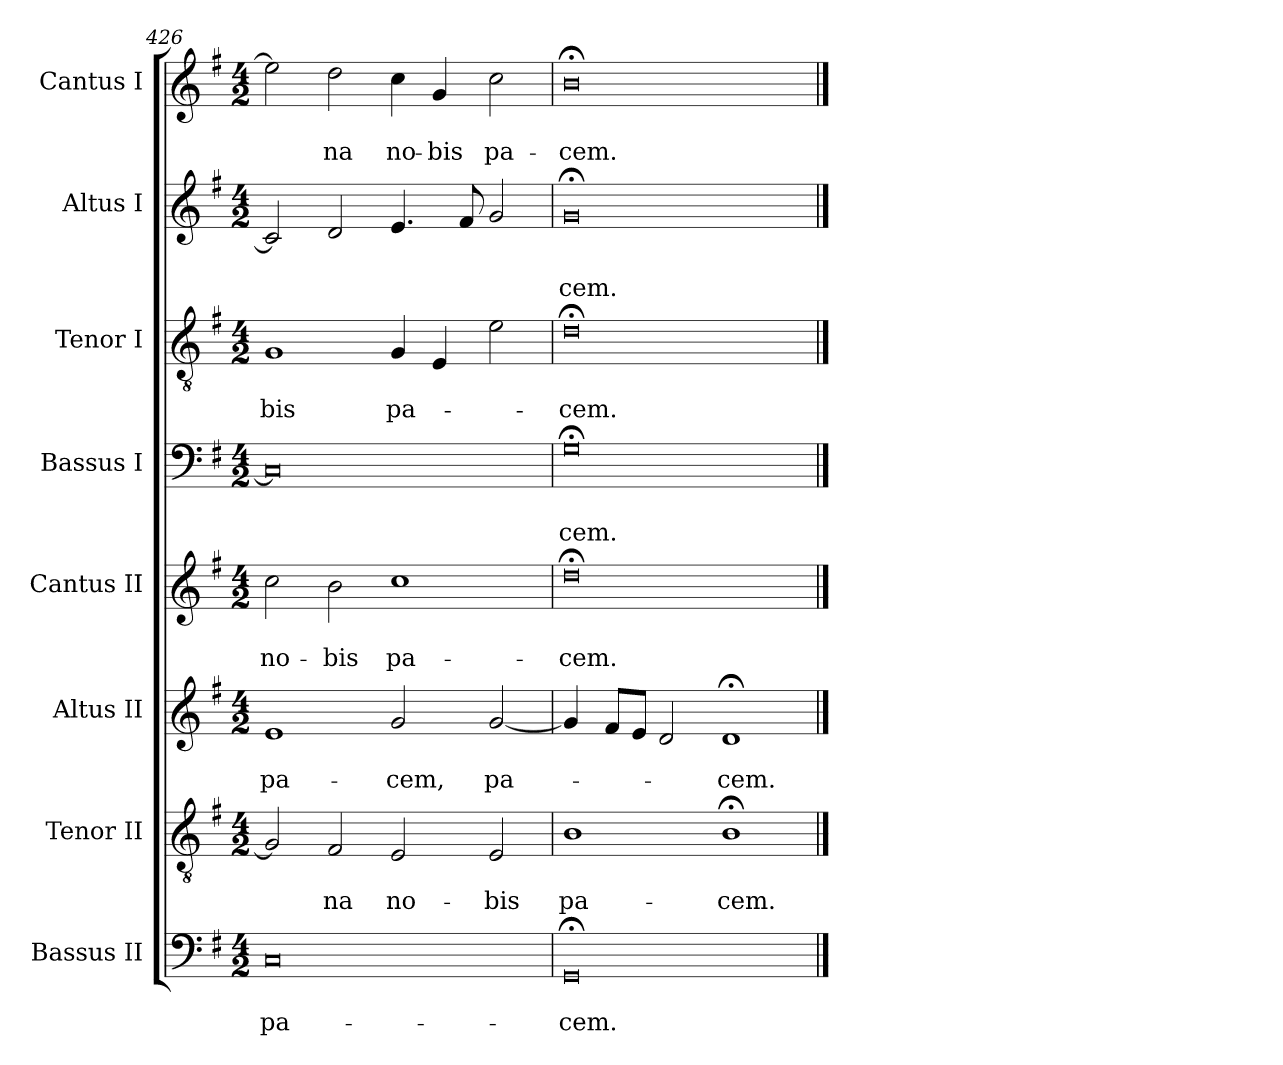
**kern	**text	**text	**kern	**text	**text	**kern	**text	**text	**kern	**text	**text	**kern	**text	**text	**kern	**text	**text	**kern	**text	**text	**kern	**text	**text
*part8	*part8	*part8	*part7	*part7	*part7	*part6	*part6	*part6	*part5	*part5	*part5	*part4	*part4	*part4	*part3	*part3	*part3	*part2	*part2	*part2	*part1	*part1	*part1
*staff8	*staff8	*staff8	*staff7	*staff7	*staff7	*staff6	*staff6	*staff6	*staff5	*staff5	*staff5	*staff4	*staff4	*staff4	*staff3	*staff3	*staff3	*staff2	*staff2	*staff2	*staff1	*staff1	*staff1
*I"Bassus II	*	*	*I"Tenor II	*	*	*I"Altus II	*	*	*I"Cantus II	*	*	*I"Bassus I	*	*	*I"Tenor I	*	*	*I"Altus I	*	*	*I"Cantus I	*	*
*I'B II	*	*	*I'T II	*	*	*I'A II	*	*	*I'C II	*	*	*I'B I	*	*	*I'T I	*	*	*I'A I	*	*	*I'C I	*	*
*clefF4	*	*	*clefGv2	*	*	*clefG2	*	*	*clefG2	*	*	*clefF4	*	*	*clefGv2	*	*	*clefG2	*	*	*clefG2	*	*
*k[f#]	*	*	*k[f#]	*	*	*k[f#]	*	*	*k[f#]	*	*	*k[f#]	*	*	*k[f#]	*	*	*k[f#]	*	*	*k[f#]	*	*
*G:	*	*	*G:	*	*	*G:	*	*	*G:	*	*	*G:	*	*	*G:	*	*	*G:	*	*	*G:	*	*
*M4/2	*	*	*M4/2	*	*	*M4/2	*	*	*M4/2	*	*	*M4/2	*	*	*M4/2	*	*	*M4/2	*	*	*M4/2	*	*
=426	=426	=426	=426	=426	=426	=426	=426	=426	=426	=426	=426	=426	=426	=426	=426	=426	=426	=426	=426	=426	=426	=426	=426
!	!	!LO:LY:b	!	!	!	!	!	!	!	!	!	!	!	!	!	!	!	!	!	!	!	!	!
!	!	!	!	!	!	!	!	!LO:LY:b	!	!	!	!	!	!	!	!	!	!	!	!	!	!	!
!	!	!	!	!	!	!	!	!	!	!	!LO:LY:b	!	!	!	!	!	!	!	!	!	!	!	!
!	!	!	!	!	!	!	!	!	!	!	!	!	!	!	!	!	!LO:LY:b	!	!	!	!	!	!
0C	.	pa-	2G/]	.	.	1e	.	pa-	2cc\	.	no-	0C]	.	.	1G	.	-bis	2c/]	.	.	2ee\]	.	.
!	!	!	!	!	!LO:LY:b	!	!	!	!	!	!	!	!	!	!	!	!	!	!	!	!	!	!
!	!	!	!	!	!	!	!	!	!	!	!LO:LY:b	!	!	!	!	!	!	!	!	!	!	!	!
!	!	!	!	!	!	!	!	!	!	!	!	!	!	!	!	!	!	!	!	!	!	!	!LO:LY:b
.	.	.	2F#/	.	-na	.	.	.	2b\	.	-bis	.	.	.	.	.	.	2d/	.	.	2dd\	.	-na
!	!	!	!	!	!LO:LY:b	!	!	!	!	!	!	!	!	!	!	!	!	!	!	!	!	!	!
!	!	!	!	!	!	!	!	!LO:LY:b	!	!	!	!	!	!	!	!	!	!	!	!	!	!	!
!	!	!	!	!	!	!	!	!	!	!	!LO:LY:b	!	!	!	!	!	!	!	!	!	!	!	!
!	!	!	!	!	!	!	!	!	!	!	!	!	!	!	!	!	!LO:LY:b	!	!	!	!	!	!
!	!	!	!	!	!	!	!	!	!	!	!	!	!	!	!	!	!	!	!	!	!	!	!LO:LY:b
.	.	.	2E/	.	no-	2g/	.	-cem,	1cc	.	pa-	.	.	.	4G/	.	pa-	4.e/	.	.	4cc\	.	no-
!	!	!	!	!	!	!	!	!	!	!	!	!	!	!	!	!	!	!	!	!	!	!	!LO:LY:b
.	.	.	.	.	.	.	.	.	.	.	.	.	.	.	4E/	.	.	.	.	.	4g/	.	-bis
.	.	.	.	.	.	.	.	.	.	.	.	.	.	.	.	.	.	8f#/	.	.	.	.	.
!	!	!	!	!	!LO:LY:b	!	!	!	!	!	!	!	!	!	!	!	!	!	!	!	!	!	!
!	!	!	!	!	!	!	!	!LO:LY:b	!	!	!	!	!	!	!	!	!	!	!	!	!	!	!
!	!	!	!	!	!	!	!	!	!	!	!	!	!	!	!	!	!	!	!	!	!	!	!LO:LY:b
.	.	.	2E/	.	-bis	[2g/	.	pa-	.	.	.	.	.	.	2e\	.	.	2g/	.	.	2cc\	.	pa-
=427	=427	=427	=427	=427	=427	=427	=427	=427	=427	=427	=427	=427	=427	=427	=427	=427	=427	=427	=427	=427	=427	=427	=427
!	!	!LO:LY:b	!	!	!	!	!	!	!	!	!	!	!	!	!	!	!	!	!	!	!	!	!
!	!	!	!	!	!LO:LY:b	!	!	!	!	!	!	!	!	!	!	!	!	!	!	!	!	!	!
!	!	!	!	!	!	!	!	!	!	!	!LO:LY:b	!	!	!	!	!	!	!	!	!	!	!	!
!	!	!	!	!	!	!	!	!	!	!	!	!	!	!LO:LY:b	!	!	!	!	!	!	!	!	!
!	!	!	!	!	!	!	!	!	!	!	!	!	!	!	!	!	!LO:LY:b	!	!	!	!	!	!
!	!	!	!	!	!	!	!	!	!	!	!	!	!	!	!	!	!	!	!	!LO:LY:b	!	!	!
!	!	!	!	!	!	!	!	!	!	!	!	!	!	!	!	!	!	!	!	!	!	!	!LO:LY:b
0GG;<	.	-cem.	1B	.	pa-	4g/]	.	.	0dd;<	.	-cem.	0G;<	.	-cem.	0d;<	.	-cem.	0g;<	.	-cem.	0b;<	.	-cem.
.	.	.	.	.	.	8f#/L	.	.	.	.	.	.	.	.	.	.	.	.	.	.	.	.	.
.	.	.	.	.	.	8e/J	.	.	.	.	.	.	.	.	.	.	.	.	.	.	.	.	.
.	.	.	.	.	.	2d/	.	.	.	.	.	.	.	.	.	.	.	.	.	.	.	.	.
!	!	!	!	!	!LO:LY:b	!	!	!	!	!	!	!	!	!	!	!	!	!	!	!	!	!	!
!	!	!	!	!	!	!	!	!LO:LY:b	!	!	!	!	!	!	!	!	!	!	!	!	!	!	!
.	.	.	1B;<	.	-cem.	1d;<	.	-cem.	.	.	.	.	.	.	.	.	.	.	.	.	.	.	.
==	==	==	==	==	==	==	==	==	==	==	==	==	==	==	==	==	==	==	==	==	==	==	==
*-	*-	*-	*-	*-	*-	*-	*-	*-	*-	*-	*-	*-	*-	*-	*-	*-	*-	*-	*-	*-	*-	*-	*-
